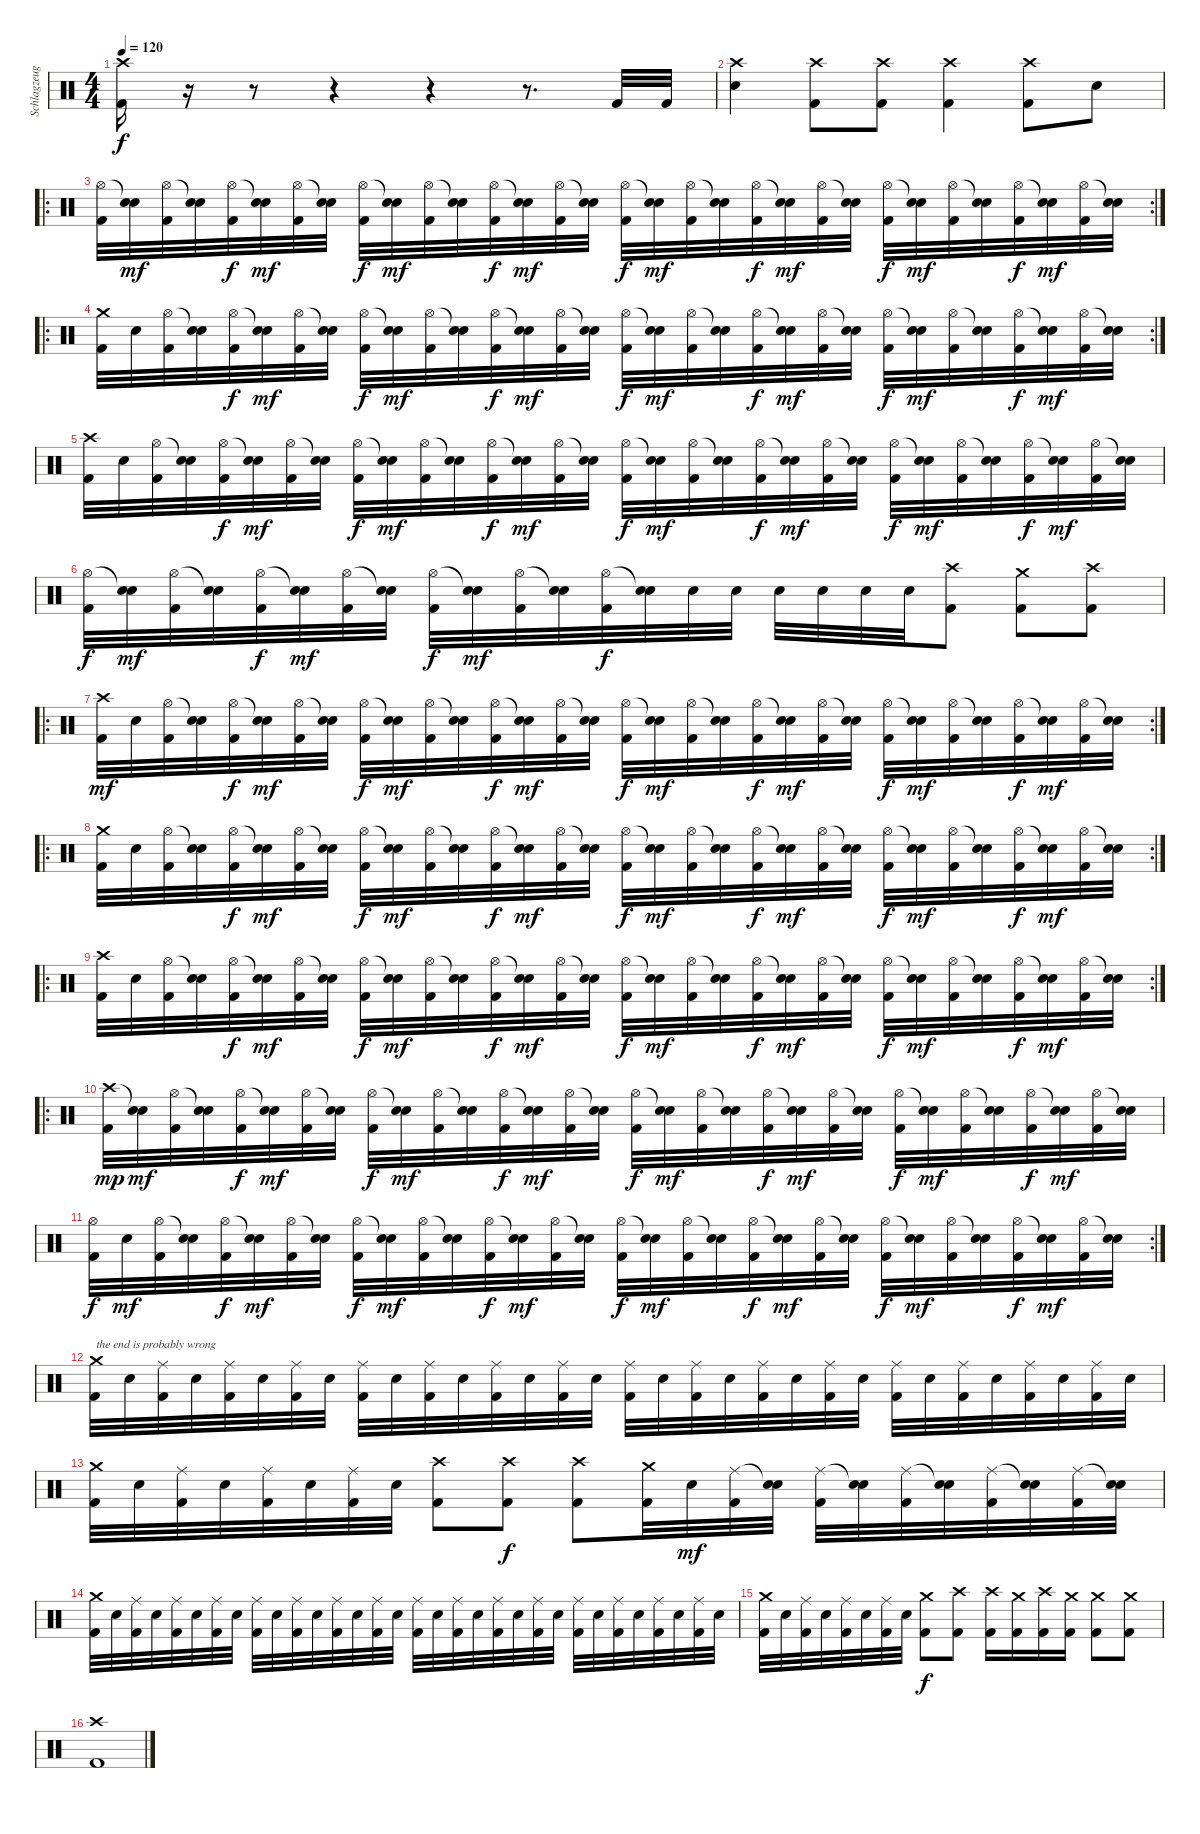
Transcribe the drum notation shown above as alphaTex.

\track ("Schlagzeug" "Schlagzeug") {instrument percussion}
\staff {score}
\articulation defaults
\ts (4 4)
\tempo 120
\clef neutral
\ks c
("Crash high (hit)" "Kick (hit) 2").16{dy f} r.16{volume 0} r.8 r.4 r.4 r.8{d volume 13} "Kick (hit) 2".32 "Kick (hit) 2".32 |
("Crash high (hit)" "Electric Snare (hit)").4 ("Crash high (hit)" "Kick (hit) 2").8 ("Crash high (hit)" "Kick (hit) 2").8 ("Crash high (hit)" "Kick (hit) 2").4 ("Crash high (hit)" "Kick (hit) 2").8 "Electric Snare (hit)".8 |
\ro
\rc 2
("Hi-Hat (open)" "Kick (hit) 2").32 ("Snare (hit)"{t} "Electric Snare (hit)").32{dy mf} ("Hi-Hat (open)" "Kick (hit) 2").32 ("Snare (hit)"{t} "Electric Snare (hit)").32 ("Hi-Hat (open)" "Kick (hit) 2").32{dy f} ("Snare (hit)"{t} "Electric Snare (hit)").32{dy mf} ("Hi-Hat (open)" "Kick (hit) 2").32 ("Snare (hit)"{t} "Electric Snare (hit)").32 ("Hi-Hat (open)" "Kick (hit) 2").32{dy f} ("Snare (hit)"{t} "Electric Snare (hit)").32{dy mf} ("Hi-Hat (open)" "Kick (hit) 2").32 ("Snare (hit)"{t} "Electric Snare (hit)").32 ("Hi-Hat (open)" "Kick (hit) 2").32{dy f} ("Snare (hit)"{t} "Electric Snare (hit)").32{dy mf} ("Hi-Hat (open)" "Kick (hit) 2").32 ("Snare (hit)"{t} "Electric Snare (hit)").32 ("Hi-Hat (open)" "Kick (hit) 2").32{dy f} ("Snare (hit)"{t} "Electric Snare (hit)").32{dy mf} ("Hi-Hat (open)" "Kick (hit) 2").32 ("Snare (hit)"{t} "Electric Snare (hit)").32 ("Hi-Hat (open)" "Kick (hit) 2").32{dy f} ("Snare (hit)"{t} "Electric Snare (hit)").32{dy mf} ("Hi-Hat (open)" "Kick (hit) 2").32 ("Snare (hit)"{t} "Electric Snare (hit)").32 ("Hi-Hat (open)" "Kick (hit) 2").32{dy f} ("Snare (hit)"{t} "Electric Snare (hit)").32{dy mf} ("Hi-Hat (open)" "Kick (hit) 2").32 ("Snare (hit)"{t} "Electric Snare (hit)").32 ("Hi-Hat (open)" "Kick (hit) 2").32{dy f} ("Snare (hit)"{t} "Electric Snare (hit)").32{dy mf} ("Hi-Hat (open)" "Kick (hit) 2").32 ("Snare (hit)"{t} "Electric Snare (hit)").32 |
\ro
\rc 2
("Crash medium (hit)" "Kick (hit) 2").32 "Electric Snare (hit)".32 ("Hi-Hat (open)" "Kick (hit) 2").32 ("Snare (hit)"{t} "Electric Snare (hit)").32 ("Hi-Hat (open)" "Kick (hit) 2").32{dy f} ("Snare (hit)"{t} "Electric Snare (hit)").32{dy mf} ("Hi-Hat (open)" "Kick (hit) 2").32 ("Snare (hit)"{t} "Electric Snare (hit)").32 ("Hi-Hat (open)" "Kick (hit) 2").32{dy f} ("Snare (hit)"{t} "Electric Snare (hit)").32{dy mf} ("Hi-Hat (open)" "Kick (hit) 2").32 ("Snare (hit)"{t} "Electric Snare (hit)").32 ("Hi-Hat (open)" "Kick (hit) 2").32{dy f} ("Snare (hit)"{t} "Electric Snare (hit)").32{dy mf} ("Hi-Hat (open)" "Kick (hit) 2").32 ("Snare (hit)"{t} "Electric Snare (hit)").32 ("Hi-Hat (open)" "Kick (hit) 2").32{dy f} ("Snare (hit)"{t} "Electric Snare (hit)").32{dy mf} ("Hi-Hat (open)" "Kick (hit) 2").32 ("Snare (hit)"{t} "Electric Snare (hit)").32 ("Hi-Hat (open)" "Kick (hit) 2").32{dy f} ("Snare (hit)"{t} "Electric Snare (hit)").32{dy mf} ("Hi-Hat (open)" "Kick (hit) 2").32 ("Snare (hit)"{t} "Electric Snare (hit)").32 ("Hi-Hat (open)" "Kick (hit) 2").32{dy f} ("Snare (hit)"{t} "Electric Snare (hit)").32{dy mf} ("Hi-Hat (open)" "Kick (hit) 2").32 ("Snare (hit)"{t} "Electric Snare (hit)").32 ("Hi-Hat (open)" "Kick (hit) 2").32{dy f} ("Snare (hit)"{t} "Electric Snare (hit)").32{dy mf} ("Hi-Hat (open)" "Kick (hit) 2").32 ("Snare (hit)"{t} "Electric Snare (hit)").32 |
("Crash high (hit)" "Kick (hit) 2").32 "Electric Snare (hit)".32 ("Hi-Hat (open)" "Kick (hit) 2").32 ("Snare (hit)"{t} "Electric Snare (hit)").32 ("Hi-Hat (open)" "Kick (hit) 2").32{dy f} ("Snare (hit)"{t} "Electric Snare (hit)").32{dy mf} ("Hi-Hat (open)" "Kick (hit) 2").32 ("Snare (hit)"{t} "Electric Snare (hit)").32 ("Hi-Hat (open)" "Kick (hit) 2").32{dy f} ("Snare (hit)"{t} "Electric Snare (hit)").32{dy mf} ("Hi-Hat (open)" "Kick (hit) 2").32 ("Snare (hit)"{t} "Electric Snare (hit)").32 ("Hi-Hat (open)" "Kick (hit) 2").32{dy f} ("Snare (hit)"{t} "Electric Snare (hit)").32{dy mf} ("Hi-Hat (open)" "Kick (hit) 2").32 ("Snare (hit)"{t} "Electric Snare (hit)").32 ("Hi-Hat (open)" "Kick (hit) 2").32{dy f} ("Snare (hit)"{t} "Electric Snare (hit)").32{dy mf} ("Hi-Hat (open)" "Kick (hit) 2").32 ("Snare (hit)"{t} "Electric Snare (hit)").32 ("Hi-Hat (open)" "Kick (hit) 2").32{dy f} ("Snare (hit)"{t} "Electric Snare (hit)").32{dy mf} ("Hi-Hat (open)" "Kick (hit) 2").32 ("Snare (hit)"{t} "Electric Snare (hit)").32 ("Hi-Hat (open)" "Kick (hit) 2").32{dy f} ("Snare (hit)"{t} "Electric Snare (hit)").32{dy mf} ("Hi-Hat (open)" "Kick (hit) 2").32 ("Snare (hit)"{t} "Electric Snare (hit)").32 ("Hi-Hat (open)" "Kick (hit) 2").32{dy f} ("Snare (hit)"{t} "Electric Snare (hit)").32{dy mf} ("Hi-Hat (open)" "Kick (hit) 2").32 ("Snare (hit)"{t} "Electric Snare (hit)").32 |
("Hi-Hat (open)" "Kick (hit) 2").32{dy f} ("Snare (hit)"{t} "Electric Snare (hit)").32{dy mf} ("Hi-Hat (open)" "Kick (hit) 2").32 ("Snare (hit)"{t} "Electric Snare (hit)").32 ("Hi-Hat (open)" "Kick (hit) 2").32{dy f} ("Snare (hit)"{t} "Electric Snare (hit)").32{dy mf} ("Hi-Hat (open)" "Kick (hit) 2").32 ("Snare (hit)"{t} "Electric Snare (hit)").32 ("Hi-Hat (open)" "Kick (hit) 2").32{dy f} ("Snare (hit)"{t} "Electric Snare (hit)").32{dy mf} ("Hi-Hat (open)" "Kick (hit) 2").32 ("Snare (hit)"{t} "Electric Snare (hit)").32 ("Hi-Hat (open)" "Kick (hit) 2").32{dy f} ("Snare (hit)"{t} "Electric Snare (hit)").32 "Electric Snare (hit)".32 "Electric Snare (hit)".32 "Electric Snare (hit)".32 "Electric Snare (hit)".32 "Electric Snare (hit)".32 "Electric Snare (hit)".32 ("Crash high (hit)" "Kick (hit) 2").8 ("Crash medium (hit)" "Kick (hit) 2").8 ("Crash high (hit)" "Kick (hit) 2").8 |
\ro
\rc 2
("Crash high (hit)" "Kick (hit) 2").32{dy mf} "Electric Snare (hit)".32 ("Hi-Hat (open)" "Kick (hit) 2").32 ("Snare (hit)"{t} "Electric Snare (hit)").32 ("Hi-Hat (open)" "Kick (hit) 2").32{dy f} ("Snare (hit)"{t} "Electric Snare (hit)").32{dy mf} ("Hi-Hat (open)" "Kick (hit) 2").32 ("Snare (hit)"{t} "Electric Snare (hit)").32 ("Hi-Hat (open)" "Kick (hit) 2").32{dy f} ("Snare (hit)"{t} "Electric Snare (hit)").32{dy mf} ("Hi-Hat (open)" "Kick (hit) 2").32 ("Snare (hit)"{t} "Electric Snare (hit)").32 ("Hi-Hat (open)" "Kick (hit) 2").32{dy f} ("Snare (hit)"{t} "Electric Snare (hit)").32{dy mf} ("Hi-Hat (open)" "Kick (hit) 2").32 ("Snare (hit)"{t} "Electric Snare (hit)").32 ("Hi-Hat (open)" "Kick (hit) 2").32{dy f} ("Snare (hit)"{t} "Electric Snare (hit)").32{dy mf} ("Hi-Hat (open)" "Kick (hit) 2").32 ("Snare (hit)"{t} "Electric Snare (hit)").32 ("Hi-Hat (open)" "Kick (hit) 2").32{dy f} ("Snare (hit)"{t} "Electric Snare (hit)").32{dy mf} ("Hi-Hat (open)" "Kick (hit) 2").32 ("Snare (hit)"{t} "Electric Snare (hit)").32 ("Hi-Hat (open)" "Kick (hit) 2").32{dy f} ("Snare (hit)"{t} "Electric Snare (hit)").32{dy mf} ("Hi-Hat (open)" "Kick (hit) 2").32 ("Snare (hit)"{t} "Electric Snare (hit)").32 ("Hi-Hat (open)" "Kick (hit) 2").32{dy f} ("Snare (hit)"{t} "Electric Snare (hit)").32{dy mf} ("Hi-Hat (open)" "Kick (hit) 2").32 ("Snare (hit)"{t} "Electric Snare (hit)").32 |
\ro
\rc 2
("Crash medium (hit)" "Kick (hit) 2").32 "Electric Snare (hit)".32 ("Hi-Hat (open)" "Kick (hit) 2").32 ("Snare (hit)"{t} "Electric Snare (hit)").32 ("Hi-Hat (open)" "Kick (hit) 2").32{dy f} ("Snare (hit)"{t} "Electric Snare (hit)").32{dy mf} ("Hi-Hat (open)" "Kick (hit) 2").32 ("Snare (hit)"{t} "Electric Snare (hit)").32 ("Hi-Hat (open)" "Kick (hit) 2").32{dy f} ("Snare (hit)"{t} "Electric Snare (hit)").32{dy mf} ("Hi-Hat (open)" "Kick (hit) 2").32 ("Snare (hit)"{t} "Electric Snare (hit)").32 ("Hi-Hat (open)" "Kick (hit) 2").32{dy f} ("Snare (hit)"{t} "Electric Snare (hit)").32{dy mf} ("Hi-Hat (open)" "Kick (hit) 2").32 ("Snare (hit)"{t} "Electric Snare (hit)").32 ("Hi-Hat (open)" "Kick (hit) 2").32{dy f} ("Snare (hit)"{t} "Electric Snare (hit)").32{dy mf} ("Hi-Hat (open)" "Kick (hit) 2").32 ("Snare (hit)"{t} "Electric Snare (hit)").32 ("Hi-Hat (open)" "Kick (hit) 2").32{dy f} ("Snare (hit)"{t} "Electric Snare (hit)").32{dy mf} ("Hi-Hat (open)" "Kick (hit) 2").32 ("Snare (hit)"{t} "Electric Snare (hit)").32 ("Hi-Hat (open)" "Kick (hit) 2").32{dy f} ("Snare (hit)"{t} "Electric Snare (hit)").32{dy mf} ("Hi-Hat (open)" "Kick (hit) 2").32 ("Snare (hit)"{t} "Electric Snare (hit)").32 ("Hi-Hat (open)" "Kick (hit) 2").32{dy f} ("Snare (hit)"{t} "Electric Snare (hit)").32{dy mf} ("Hi-Hat (open)" "Kick (hit) 2").32 ("Snare (hit)"{t} "Electric Snare (hit)").32 |
\ro
\rc 2
("Crash high (hit)" "Kick (hit) 2").32 "Electric Snare (hit)".32 ("Hi-Hat (open)" "Kick (hit) 2").32 ("Snare (hit)"{t} "Electric Snare (hit)").32 ("Hi-Hat (open)" "Kick (hit) 2").32{dy f} ("Snare (hit)"{t} "Electric Snare (hit)").32{dy mf} ("Hi-Hat (open)" "Kick (hit) 2").32 ("Snare (hit)"{t} "Electric Snare (hit)").32 ("Hi-Hat (open)" "Kick (hit) 2").32{dy f} ("Snare (hit)"{t} "Electric Snare (hit)").32{dy mf} ("Hi-Hat (open)" "Kick (hit) 2").32 ("Snare (hit)"{t} "Electric Snare (hit)").32 ("Hi-Hat (open)" "Kick (hit) 2").32{dy f} ("Snare (hit)"{t} "Electric Snare (hit)").32{dy mf} ("Hi-Hat (open)" "Kick (hit) 2").32 ("Snare (hit)"{t} "Electric Snare (hit)").32 ("Hi-Hat (open)" "Kick (hit) 2").32{dy f} ("Snare (hit)"{t} "Electric Snare (hit)").32{dy mf} ("Hi-Hat (open)" "Kick (hit) 2").32 ("Snare (hit)"{t} "Electric Snare (hit)").32 ("Hi-Hat (open)" "Kick (hit) 2").32{dy f} ("Snare (hit)"{t} "Electric Snare (hit)").32{dy mf} ("Hi-Hat (open)" "Kick (hit) 2").32 ("Snare (hit)"{t} "Electric Snare (hit)").32 ("Hi-Hat (open)" "Kick (hit) 2").32{dy f} ("Snare (hit)"{t} "Electric Snare (hit)").32{dy mf} ("Hi-Hat (open)" "Kick (hit) 2").32 ("Snare (hit)"{t} "Electric Snare (hit)").32 ("Hi-Hat (open)" "Kick (hit) 2").32{dy f} ("Snare (hit)"{t} "Electric Snare (hit)").32{dy mf} ("Hi-Hat (open)" "Kick (hit) 2").32 ("Snare (hit)"{t} "Electric Snare (hit)").32 |
\ro
("Crash high (hit)" "Kick (hit) 2").32{dy mp} ("Snare (hit)"{t} "Electric Snare (hit)").32{dy mf} ("Hi-Hat (open)" "Kick (hit) 2").32 ("Snare (hit)"{t} "Electric Snare (hit)").32 ("Hi-Hat (open)" "Kick (hit) 2").32{dy f} ("Snare (hit)"{t} "Electric Snare (hit)").32{dy mf} ("Hi-Hat (open)" "Kick (hit) 2").32 ("Snare (hit)"{t} "Electric Snare (hit)").32 ("Hi-Hat (open)" "Kick (hit) 2").32{dy f} ("Snare (hit)"{t} "Electric Snare (hit)").32{dy mf} ("Hi-Hat (open)" "Kick (hit) 2").32 ("Snare (hit)"{t} "Electric Snare (hit)").32 ("Hi-Hat (open)" "Kick (hit) 2").32{dy f} ("Snare (hit)"{t} "Electric Snare (hit)").32{dy mf} ("Hi-Hat (open)" "Kick (hit) 2").32 ("Snare (hit)"{t} "Electric Snare (hit)").32 ("Hi-Hat (open)" "Kick (hit) 2").32{dy f} ("Snare (hit)"{t} "Electric Snare (hit)").32{dy mf} ("Hi-Hat (open)" "Kick (hit) 2").32 ("Snare (hit)"{t} "Electric Snare (hit)").32 ("Hi-Hat (open)" "Kick (hit) 2").32{dy f} ("Snare (hit)"{t} "Electric Snare (hit)").32{dy mf} ("Hi-Hat (open)" "Kick (hit) 2").32 ("Snare (hit)"{t} "Electric Snare (hit)").32 ("Hi-Hat (open)" "Kick (hit) 2").32{dy f} ("Snare (hit)"{t} "Electric Snare (hit)").32{dy mf} ("Hi-Hat (open)" "Kick (hit) 2").32 ("Snare (hit)"{t} "Electric Snare (hit)").32 ("Hi-Hat (open)" "Kick (hit) 2").32{dy f} ("Snare (hit)"{t} "Electric Snare (hit)").32{dy mf} ("Hi-Hat (open)" "Kick (hit) 2").32 ("Snare (hit)"{t} "Electric Snare (hit)").32 |
\rc 2
("Hi-Hat (open)" "Kick (hit) 2").32{dy f} "Electric Snare (hit)".32{dy mf} ("Hi-Hat (open)" "Kick (hit) 2").32 ("Snare (hit)"{t} "Electric Snare (hit)").32 ("Hi-Hat (open)" "Kick (hit) 2").32{dy f} ("Snare (hit)"{t} "Electric Snare (hit)").32{dy mf} ("Hi-Hat (open)" "Kick (hit) 2").32 ("Snare (hit)"{t} "Electric Snare (hit)").32 ("Hi-Hat (open)" "Kick (hit) 2").32{dy f} ("Snare (hit)"{t} "Electric Snare (hit)").32{dy mf} ("Hi-Hat (open)" "Kick (hit) 2").32 ("Snare (hit)"{t} "Electric Snare (hit)").32 ("Hi-Hat (open)" "Kick (hit) 2").32{dy f} ("Snare (hit)"{t} "Electric Snare (hit)").32{dy mf} ("Hi-Hat (open)" "Kick (hit) 2").32 ("Snare (hit)"{t} "Electric Snare (hit)").32 ("Hi-Hat (open)" "Kick (hit) 2").32{dy f} ("Snare (hit)"{t} "Electric Snare (hit)").32{dy mf} ("Hi-Hat (open)" "Kick (hit) 2").32 ("Snare (hit)"{t} "Electric Snare (hit)").32 ("Hi-Hat (open)" "Kick (hit) 2").32{dy f} ("Snare (hit)"{t} "Electric Snare (hit)").32{dy mf} ("Hi-Hat (open)" "Kick (hit) 2").32 ("Snare (hit)"{t} "Electric Snare (hit)").32 ("Hi-Hat (open)" "Kick (hit) 2").32{dy f} ("Snare (hit)"{t} "Electric Snare (hit)").32{dy mf} ("Hi-Hat (open)" "Kick (hit) 2").32 ("Snare (hit)"{t} "Electric Snare (hit)").32 ("Hi-Hat (open)" "Kick (hit) 2").32{dy f} ("Snare (hit)"{t} "Electric Snare (hit)").32{dy mf} ("Hi-Hat (open)" "Kick (hit) 2").32 ("Snare (hit)"{t} "Electric Snare (hit)").32 |
("Crash medium (hit)" "Kick (hit) 2").32{txt "the end is probably wrong"} "Electric Snare (hit)".32 ("Ride (middle)" "Kick (hit) 2").32 "Electric Snare (hit)".32 ("Ride (middle)" "Kick (hit) 2").32 "Electric Snare (hit)".32 ("Ride (middle)" "Kick (hit) 2").32 "Electric Snare (hit)".32 ("Ride (middle)" "Kick (hit) 2").32 "Electric Snare (hit)".32 ("Ride (middle)" "Kick (hit) 2").32 "Electric Snare (hit)".32 ("Ride (middle)" "Kick (hit) 2").32 "Electric Snare (hit)".32 ("Ride (middle)" "Kick (hit) 2").32 "Electric Snare (hit)".32 ("Ride (middle)" "Kick (hit) 2").32 "Electric Snare (hit)".32 ("Ride (middle)" "Kick (hit) 2").32 "Electric Snare (hit)".32 ("Ride (middle)" "Kick (hit) 2").32 "Electric Snare (hit)".32 ("Ride (middle)" "Kick (hit) 2").32 "Electric Snare (hit)".32 ("Ride (middle)" "Kick (hit) 2").32 "Electric Snare (hit)".32 ("Ride (middle)" "Kick (hit) 2").32 "Electric Snare (hit)".32 ("Ride (middle)" "Kick (hit) 2").32 "Electric Snare (hit)".32 ("Ride (middle)" "Kick (hit) 2").32 "Electric Snare (hit)".32 |
("Crash medium (hit)" "Kick (hit) 2").32 "Electric Snare (hit)".32 ("Ride (middle)" "Kick (hit) 2").32 "Electric Snare (hit)".32 ("Ride (middle)" "Kick (hit) 2").32 "Electric Snare (hit)".32 ("Ride (middle)" "Kick (hit) 2").32 "Electric Snare (hit)".32 ("Crash high (hit)" "Kick (hit) 2").8 ("Crash high (hit)" "Kick (hit) 2").8{dy f} ("Crash high (hit)" "Kick (hit) 2").8 ("Crash medium (hit)" "Kick (hit) 2").32 "Electric Snare (hit)".32{dy mf} ("Ride (middle)" "Kick (hit) 2").32 ("Snare (hit)"{t} "Electric Snare (hit)").32 ("Ride (middle)" "Kick (hit) 2").32 ("Snare (hit)"{t} "Electric Snare (hit)").32 ("Ride (middle)" "Kick (hit) 2").32 ("Snare (hit)"{t} "Electric Snare (hit)").32 ("Ride (middle)" "Kick (hit) 2").32 ("Snare (hit)"{t} "Electric Snare (hit)").32 ("Ride (middle)" "Kick (hit) 2").32 ("Snare (hit)"{t} "Electric Snare (hit)").32 |
("Crash medium (hit)" "Kick (hit) 2").32 "Electric Snare (hit)".32 ("Ride (middle)" "Kick (hit) 2").32 "Electric Snare (hit)".32 ("Ride (middle)" "Kick (hit) 2").32 "Electric Snare (hit)".32 ("Ride (middle)" "Kick (hit) 2").32 "Electric Snare (hit)".32 ("Ride (middle)" "Kick (hit) 2").32 "Electric Snare (hit)".32 ("Ride (middle)" "Kick (hit) 2").32 "Electric Snare (hit)".32 ("Ride (middle)" "Kick (hit) 2").32 "Electric Snare (hit)".32 ("Ride (middle)" "Kick (hit) 2").32 "Electric Snare (hit)".32 ("Ride (middle)" "Kick (hit) 2").32 "Electric Snare (hit)".32 ("Ride (middle)" "Kick (hit) 2").32 "Electric Snare (hit)".32 ("Ride (middle)" "Kick (hit) 2").32 "Electric Snare (hit)".32 ("Ride (middle)" "Kick (hit) 2").32 "Electric Snare (hit)".32 ("Ride (middle)" "Kick (hit) 2").32 "Electric Snare (hit)".32 ("Ride (middle)" "Kick (hit) 2").32 "Electric Snare (hit)".32 ("Ride (middle)" "Kick (hit) 2").32 "Electric Snare (hit)".32 ("Ride (middle)" "Kick (hit) 2").32 "Electric Snare (hit)".32 |
("Crash medium (hit)" "Kick (hit) 2").32 "Electric Snare (hit)".32 ("Ride (middle)" "Kick (hit) 2").32 "Electric Snare (hit)".32 ("Ride (middle)" "Kick (hit) 2").32 "Electric Snare (hit)".32 ("Ride (middle)" "Kick (hit) 2").32 "Electric Snare (hit)".32 ("Crash medium (hit)" "Kick (hit) 2").8{dy f} ("Crash high (hit)" "Kick (hit) 2").8 ("Crash high (hit)" "Kick (hit) 2").16 ("Crash medium (hit)" "Kick (hit) 2").16 ("Crash high (hit)" "Kick (hit) 2").16 ("Crash medium (hit)" "Kick (hit) 2").16 ("Crash medium (hit)" "Kick (hit) 2").8 ("Crash medium (hit)" "Kick (hit) 2").8 |
("Crash high (hit)" "Kick (hit) 2").1
